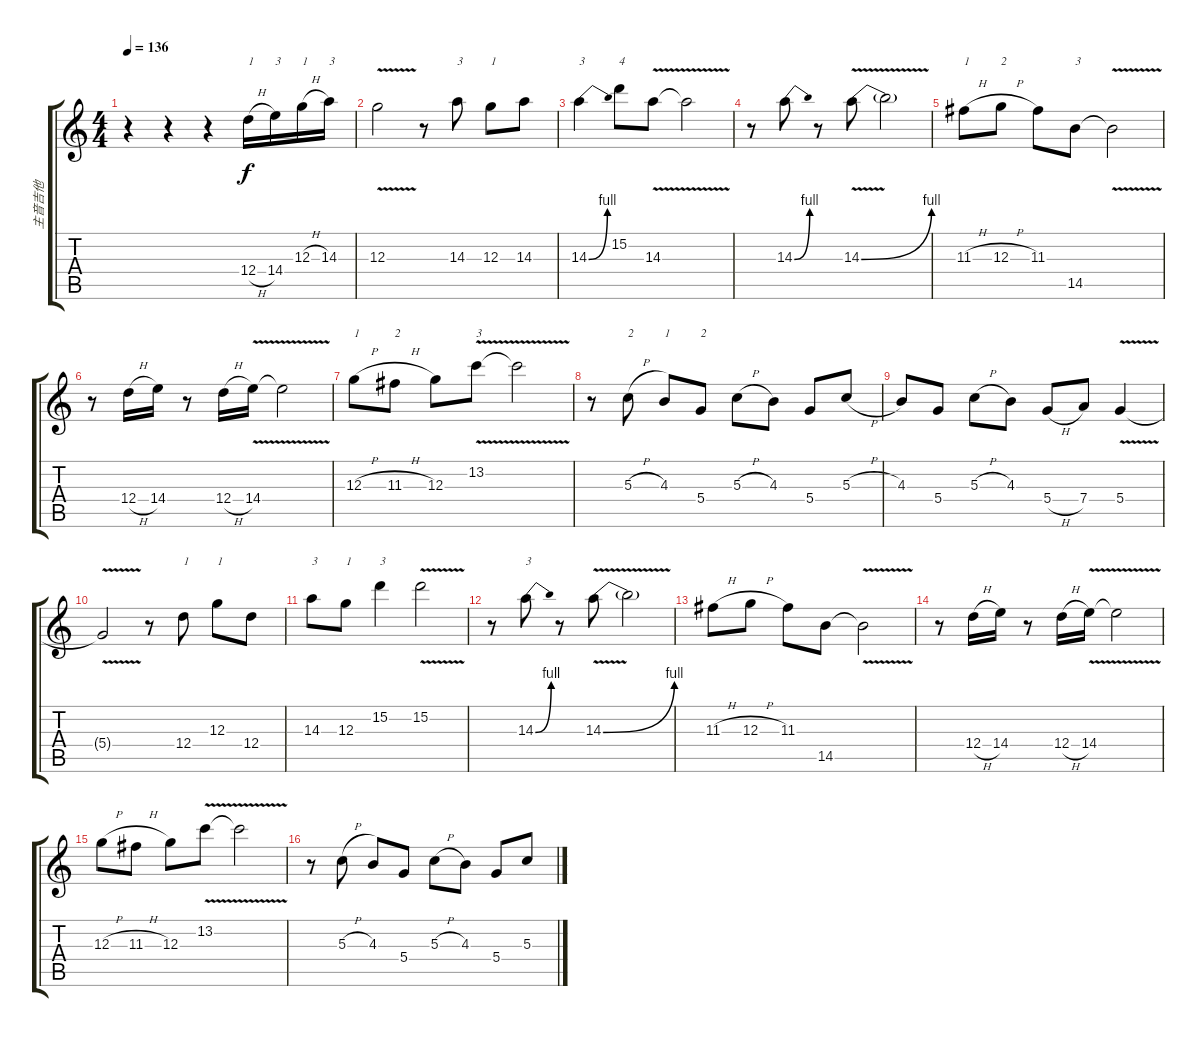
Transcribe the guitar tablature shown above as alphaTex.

\track ("主音吉他" "主音吉他") {instrument overdrivenguitar}
\staff {score tabs}
\tuning (E4 B3 G3 D3 A2 E2) {hide}
\ts (4 4)
\tempo 136
\clef g2
\ks c
r.4{dy f instrument overdrivenguitar} r.4 r.4 12.4{h}.16{txt "1"} 14.4.16{txt "3"} 12.3{h}.16{txt "1"} 14.3.16{txt "3"} |
12.3{v}.2 r.8 14.3.8{txt "3"} 12.3.8{txt "1"} 14.3.8 |
14.3{be (bend 0 0 60 4)}.4{txt "3"} 15.2.8{txt "4"} 14.3{v}.8 14.3{t}.2 |
r.8 14.3{be (bend 0 0 60 4)}.8 r.8 14.3{be (bend 0 0 60 4) v}.8 14.3{t}.2 |
11.3{h}.8{txt "1"} 12.3{h}.8{txt "2"} 11.3.8 14.5.8{txt "3"} 14.5{v t}.2 |
r.8 12.4{h}.16 14.4.16 r.8 12.4{h}.16 14.4{v}.16 14.4{t}.2 |
12.3{h}.8{txt "1"} 11.3{h}.8{txt "2"} 12.3.8 13.2{v}.8{txt "3"} 13.2{t}.2 |
r.8 5.3{h}.8{txt "2"} 4.3.8{txt "1"} 5.4.8{txt "2"} 5.3{h}.8 4.3.8 5.4.8 5.3{h}.8 |
4.3.8 5.4.8 5.3{h}.8 4.3.8 5.4{h}.8 7.4.8 5.4{v}.4 |
5.4{t}.2 r.8 12.4.8{txt "1"} 12.3.8{txt "1"} 12.4.8 |
14.3.8{txt "3"} 12.3.8{txt "1"} 15.2.4{txt "3"} 15.2{v}.2 |
r.8 14.3{be (bend 0 0 60 4)}.8{txt "3"} r.8 14.3{be (bend 0 0 60 4) v}.8 14.3{t}.2 |
11.3{h}.8 12.3{h}.8 11.3.8 14.5.8 14.5{v t}.2 |
r.8 12.4{h}.16 14.4.16 r.8 12.4{h}.16 14.4{v}.16 14.4{t}.2 |
12.3{h}.8 11.3{h}.8 12.3.8 13.2{v}.8 13.2{t}.2 |
r.8 5.3{h}.8 4.3.8 5.4.8 5.3{h}.8 4.3.8 5.4.8 5.3{h}.8
